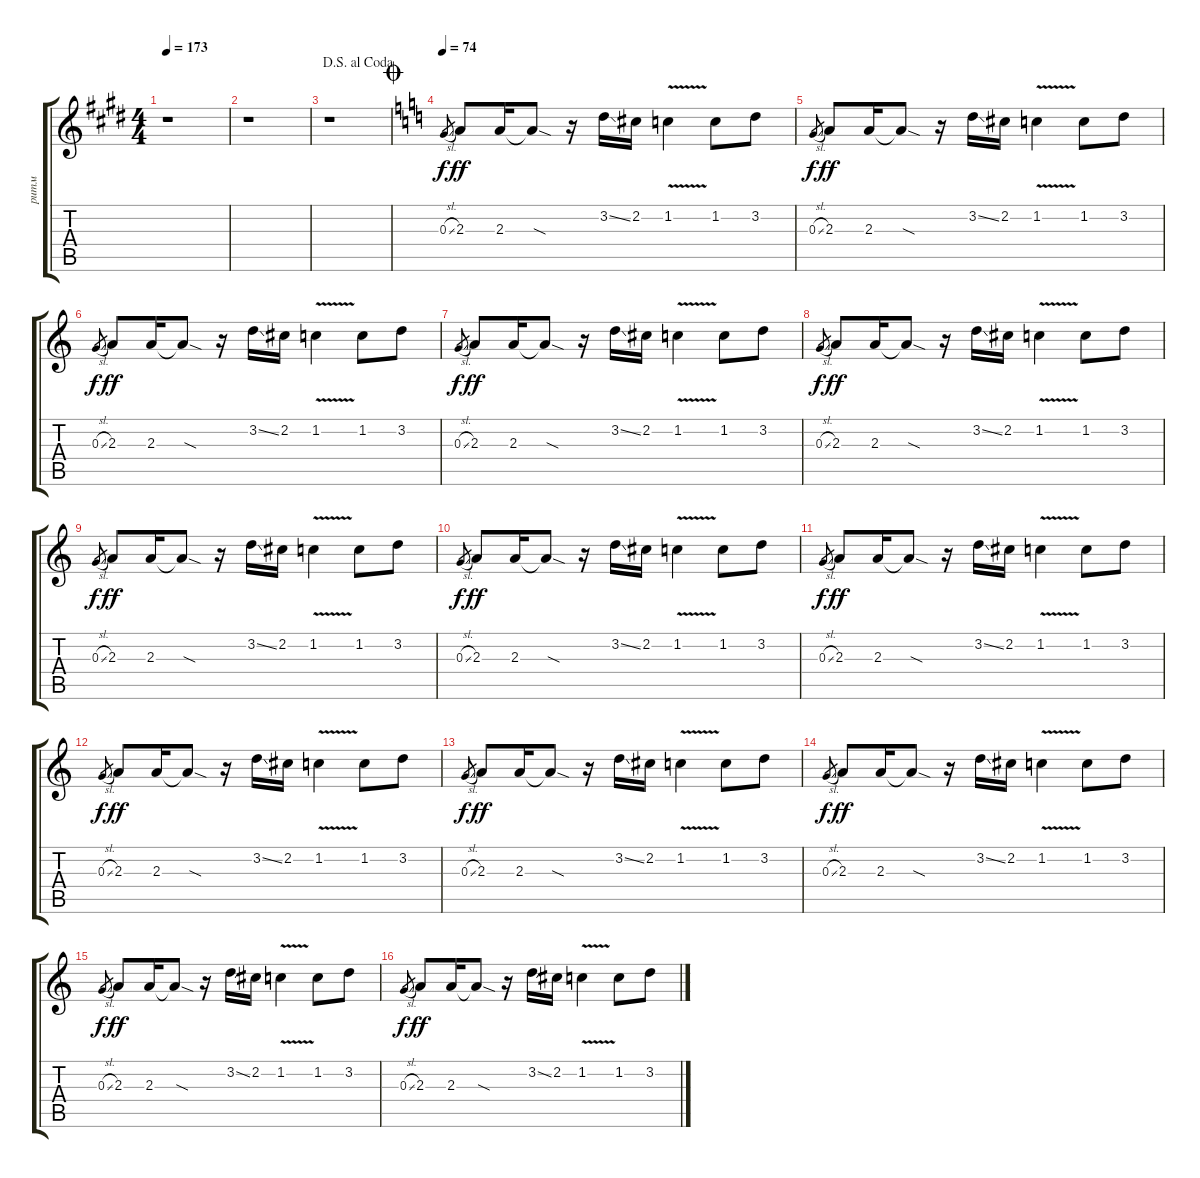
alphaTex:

\track ("ритм" "ритм") {instrument overdrivenguitar}
\staff {score tabs}
\tuning (E4 B3 G3 D3 A2 E2) {hide}
\ts (4 4)
\tempo 173
\clef g2
\ks c#minor
r.1{dy ff} |
r.1 |
\jump dalsegnoalcoda
r.1 |
\jump coda
\tempo 74
\ks aminor
0.3{sl}.8{gr dy f} 2.3.8{dy ff} 2.3.16 2.3{sod t}.8 r.16 3.2{ss}.16 2.2.16 1.2{v}.4 1.2.8 3.2.8 |
0.3{sl}.8{gr dy f} 2.3.8{dy ff} 2.3.16 2.3{sod t}.8 r.16 3.2{ss}.16 2.2.16 1.2{v}.4 1.2.8 3.2.8 |
0.3{sl}.8{gr dy f} 2.3.8{dy ff} 2.3.16 2.3{sod t}.8 r.16 3.2{ss}.16 2.2.16 1.2{v}.4 1.2.8 3.2.8 |
0.3{sl}.8{gr dy f} 2.3.8{dy ff} 2.3.16 2.3{sod t}.8 r.16 3.2{ss}.16 2.2.16 1.2{v}.4 1.2.8 3.2.8 |
0.3{sl}.8{gr dy f} 2.3.8{dy ff} 2.3.16 2.3{sod t}.8 r.16 3.2{ss}.16 2.2.16 1.2{v}.4 1.2.8 3.2.8 |
0.3{sl}.8{gr dy f} 2.3.8{dy ff} 2.3.16 2.3{sod t}.8 r.16 3.2{ss}.16 2.2.16 1.2{v}.4 1.2.8 3.2.8 |
0.3{sl}.8{gr dy f} 2.3.8{dy ff} 2.3.16 2.3{sod t}.8 r.16 3.2{ss}.16 2.2.16 1.2{v}.4 1.2.8 3.2.8 |
0.3{sl}.8{gr dy f} 2.3.8{dy ff} 2.3.16 2.3{sod t}.8 r.16 3.2{ss}.16 2.2.16 1.2{v}.4 1.2.8 3.2.8 |
0.3{sl}.8{gr dy f} 2.3.8{dy ff} 2.3.16 2.3{sod t}.8 r.16 3.2{ss}.16 2.2.16 1.2{v}.4 1.2.8 3.2.8 |
0.3{sl}.8{gr dy f} 2.3.8{dy ff} 2.3.16 2.3{sod t}.8 r.16 3.2{ss}.16 2.2.16 1.2{v}.4 1.2.8 3.2.8 |
0.3{sl}.8{gr dy f} 2.3.8{dy ff} 2.3.16 2.3{sod t}.8 r.16 3.2{ss}.16 2.2.16 1.2{v}.4 1.2.8 3.2.8 |
0.3{sl}.8{gr dy f} 2.3.8{dy ff} 2.3.16 2.3{sod t}.8 r.16 3.2{ss}.16 2.2.16 1.2{v}.4 1.2.8 3.2.8 |
0.3{sl}.8{gr dy f} 2.3.8{dy ff} 2.3.16 2.3{sod t}.8 r.16 3.2{ss}.16 2.2.16 1.2{v}.4 1.2.8 3.2.8
